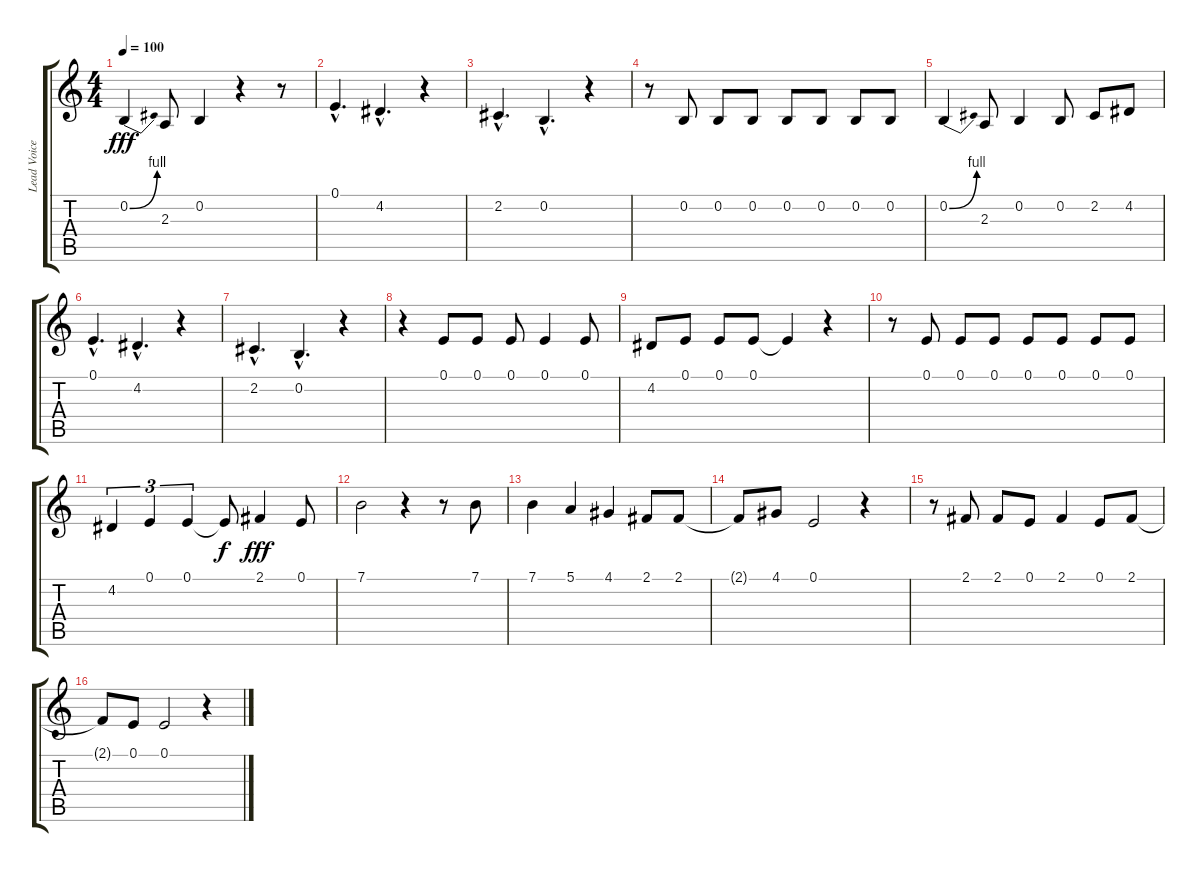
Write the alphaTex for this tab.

\track ("Lead Voice" "Lead Voice") {instrument altosax}
\staff {score tabs}
\tuning (E4 B3 G3 D3 A2 E2) {hide}
\ts (4 4)
\tempo 100
\clef g2
\ks c
0.2{be (bend 0 0 60 4)}.4{dy fff} 2.3.8 0.2.4 r.4 r.8 |
0.1{hac}.4{d} 4.2{hac}.4{d} r.4 |
2.2{hac}.4{d} 0.2{hac}.4{d} r.4 |
r.8 0.2.8 0.2.8 0.2.8 0.2.8 0.2.8 0.2.8 0.2.8 |
0.2{be (bend 0 0 60 4)}.4 2.3.8 0.2.4 0.2.8 2.2.8 4.2.8 |
0.1{hac}.4{d} 4.2{hac}.4{d} r.4 |
2.2{hac}.4{d} 0.2{hac}.4{d} r.4 |
r.4 0.1.8 0.1.8 0.1.8 0.1.4 0.1.8 |
4.2.8 0.1.8 0.1.8 0.1.8 0.1{t}.4 r.4 |
r.8 0.1.8 0.1.8 0.1.8 0.1.8 0.1.8 0.1.8 0.1.8 |
4.2.4{tu (3 2)} 0.1.4{tu (3 2)} 0.1.4{tu (3 2)} 0.1{t}.8{dy f} 2.1.4{dy fff} 0.1.8 |
7.1.2 r.4 r.8 7.1.8 |
7.1.4 5.1.4 4.1.4 2.1.8 2.1.8 |
2.1{t}.8 4.1.8 0.1.2 r.4 |
r.8 2.1.8 2.1.8 0.1.8 2.1.4 0.1.8 2.1.8 |
2.1{t}.8 0.1.8 0.1.2 r.4
